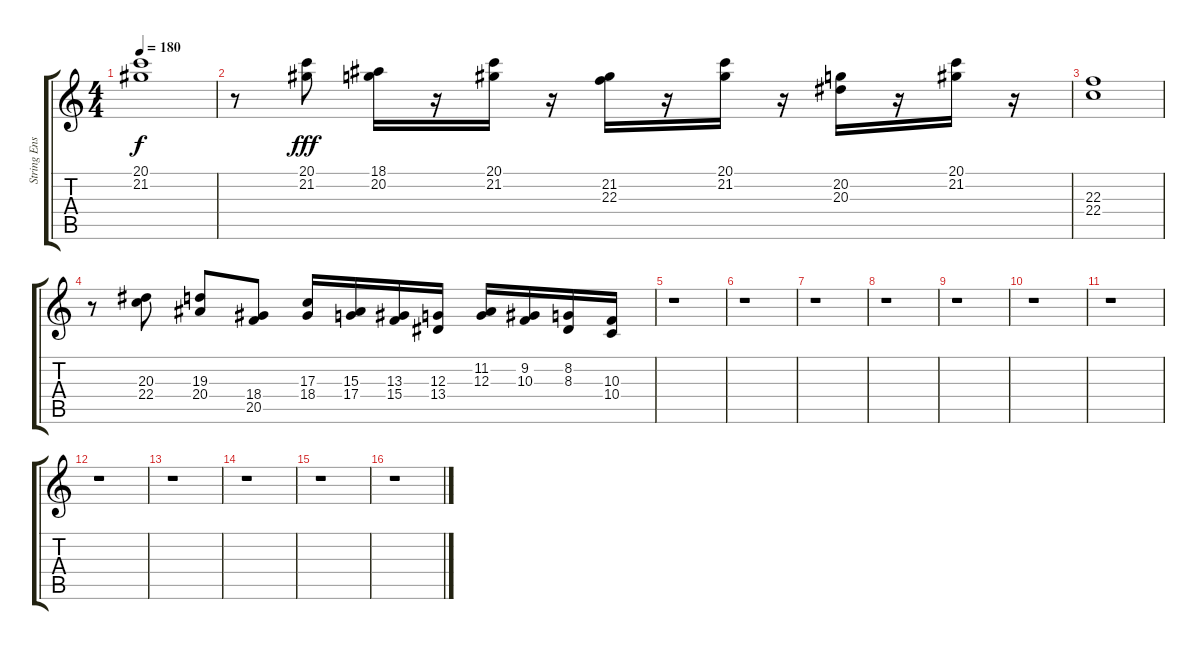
\track ("String Ensemble" "String Ens") {instrument stringensemble1}
\staff {score tabs}
\tuning (E4 B3 G3 D3 A2 E2) {hide}
\ts (4 4)
\tempo 180
\clef g2
\ks c
(20.1{t} 21.2{t}).1{dy f} |
r.8 (20.1 21.2).8{dy fff} (18.1 20.2).16 r.16 (20.1 21.2).16 r.16 (21.2 22.3).16 r.16 (20.1 21.2).16 r.16 (20.2 20.3).16 r.16 (20.1 21.2).16 r.16 |
(22.3 22.4).1 |
r.8 (20.3 22.4).8 (19.3 20.4).8 (18.4 20.5).8 (17.3 18.4).16 (15.3 17.4).16 (13.3 15.4).16 (12.3 13.4).16 (11.2 12.3).16 (9.2 10.3).16 (8.2 8.3).16 (10.3 10.4).16 |
r.1 |
r.1 |
r.1 |
r.1 |
r.1 |
r.1 |
r.1 |
r.1 |
r.1 |
r.1 |
r.1 |
r.1
